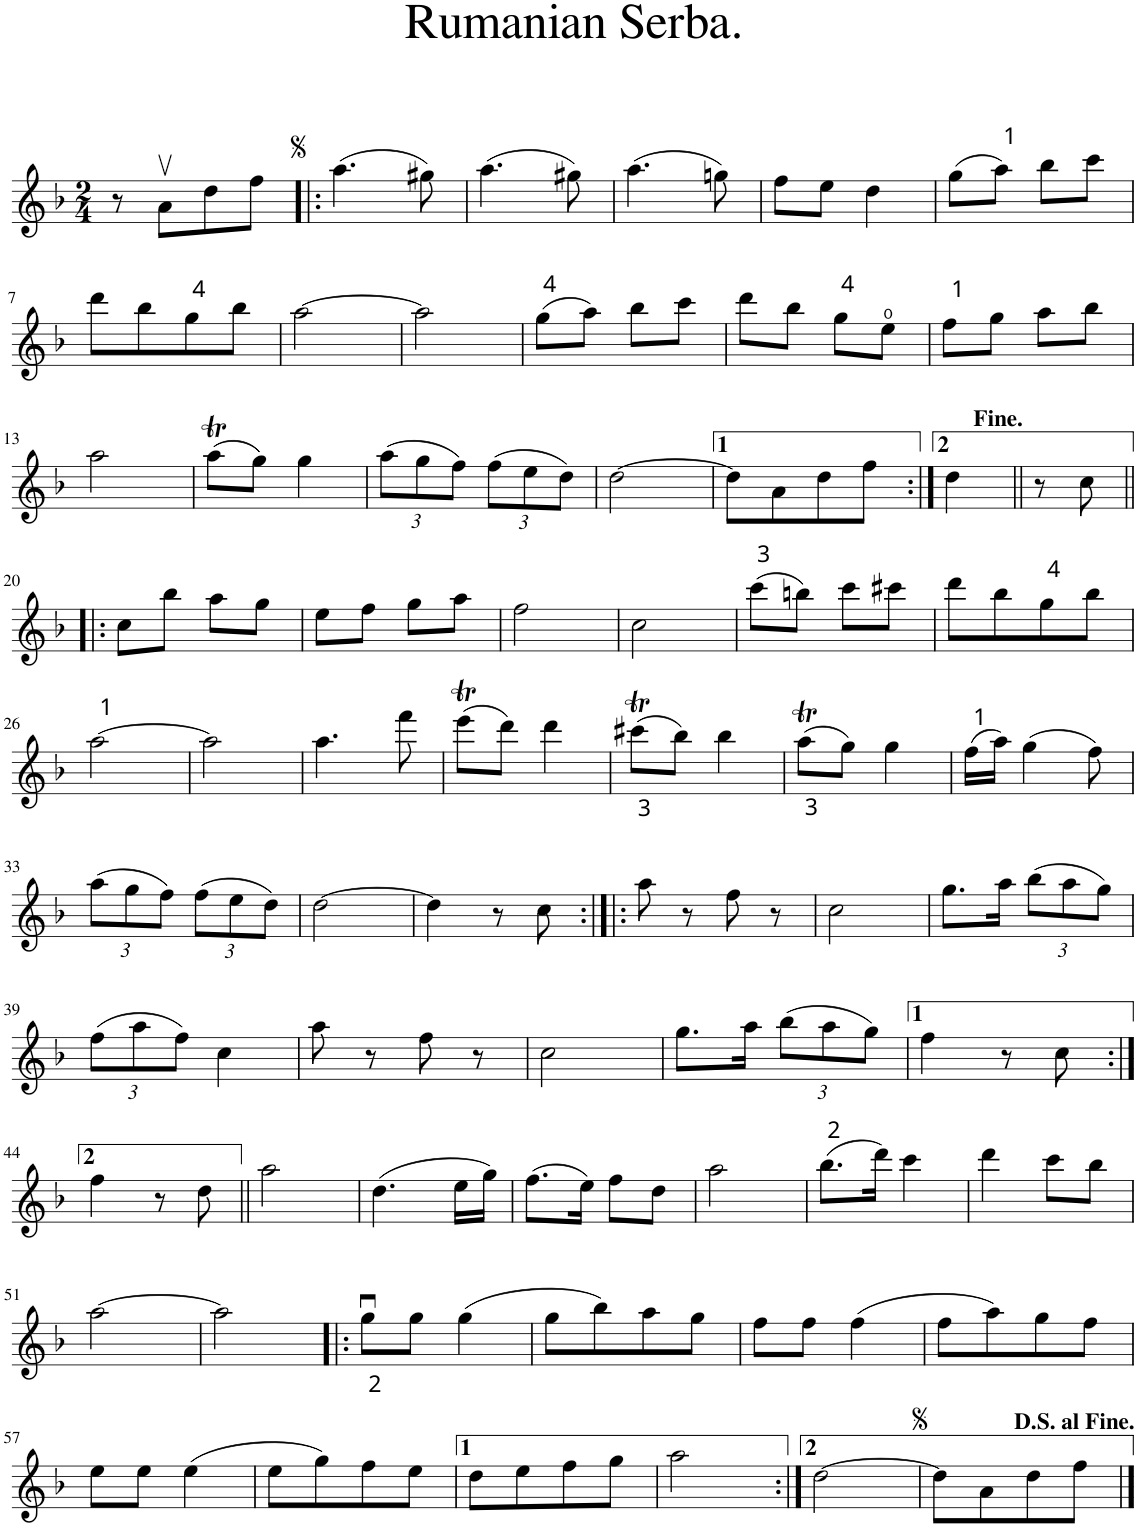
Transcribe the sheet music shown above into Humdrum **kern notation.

**kern
*part1
*staff1
*I"Piano
*I'Pno.
*clefG2
*k[b-]
*d:
*M2/4
=1
8r
8av\L
8dd\
8ff\J
=2!|:
(4.aa\
8gg#X\)
=3
(4.aa\
8gg#X\)
=4
(4.aa\
8ggn\)
=5
8ff\L
8ee\J
4dd\
=6
(8gg\L
8aa\J)
8bb-\L
8ccc\J
!!LO:LB:g=z
=7
8ddd\L
8bb-\
8gg\
8bb-\J
=8
[2aa\
=9
2aa\]
=10
(8gg\L
8aa\J)
8bb-\L
8ccc\J
=11
8ddd\L
8bb-\J
8gg\L
8ee\J
=12
8ff\L
8gg\J
8aa\L
8bb-\J
!!LO:LB:g=z
=13
2aa\
=14
(8aat\L
8gg\J)
4gg\
=15
*Xbrackettup
(12aa\L
12gg\
12ff\J)
(12ff\L
12ee\
12dd\J)
=16
[2dd\
=17
8dd\L]
8a\
8dd\
8ff\J
=18:|!
4dd\
=19||
8r
8cc\
!!LO:LB:g=z
=20!|:
8cc\L
8bb-\J
8aa\L
8gg\J
=21
8ee\L
8ff\J
8gg\L
8aa\J
=22
2ff\
=23
2cc\
=24
(8ccc\L
8bbn\J)
8ccc\L
8ccc#X\J
=25
8ddd\L
8bb-\
8gg\
8bb-\J
!!LO:LB:g=z
=26
[2aa\
=27
2aa\]
=28
4.aa\
8fff\
=29
(8eeet\L
8ddd\J)
4ddd\
=30
(8ccc#Xt<\L
8bb-\J)
4bb-\
=31
(8aat<\L
8gg\J)
4gg\
=32
(16ff\LL
16aa\JJ)
(4gg\
8ff\)
!!LO:LB:g=z
=33
(12aa\L
12gg\
12ff\J)
(12ff\L
12ee\
12dd\J)
=34
[2dd\
=35
4dd\]
8r
8cc\
=36:|!|:
8aa\
8r
8ff\
8r
=37
2cc\
=38
8.gg\L
16aa\Jk
(12bb-\L
12aa\
12gg\J)
!!LO:LB:g=z
=39
(12ff\L
12aa\
12ff\J)
4cc\
=40
8aa\
8r
8ff\
8r
=41
2cc\
=42
8.gg\L
16aa\Jk
(12bb-\L
12aa\
12gg\J)
=43
4ff\
8r
8cc\
!!LO:LB:g=z
=44:|!
4ff\
8r
8dd\
=45||
2aa\
=46
(4.dd\
16ee\LL
16gg\JJ)
=47
(8.ff\L
16ee\Jk)
8ff\L
8dd\J
=48
2aa\
=49
(8.bb-\L
16ddd\Jk)
4ccc\
=50
4ddd\
8ccc\L
8bb-\J
!!LO:LB:g=z
=51
[2aa\
=52
2aa\]
=53!|:
8ggu<\L
8gg\J
(4gg\
=54
8gg\L
8bb-\)
8aa\
8gg\J
=55
8ff\L
8ff\J
(4ff\
=56
8ff\L
8aa\)
8gg\
8ff\J
!!LO:LB:g=z
=57
8ee\L
8ee\J
(4ee\
=58
8ee\L
8gg\)
8ff\
8ee\J
=59
8dd\L
8ee\
8ff\
8gg\J
=60
2aa\
=61:|!
[2dd\
=62
8dd\L]
8a\
8dd\
8ff\J
==
*-
